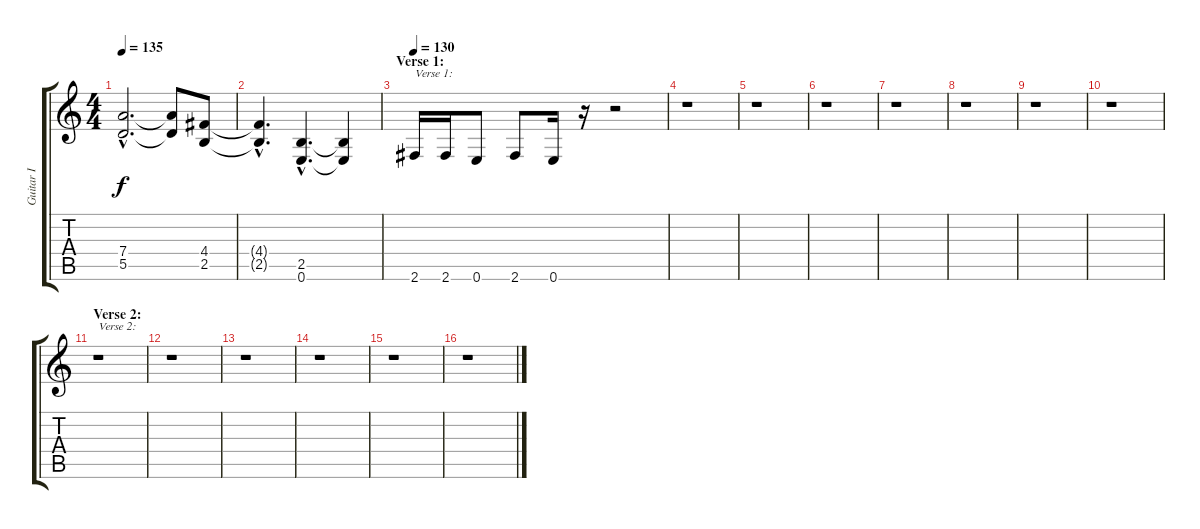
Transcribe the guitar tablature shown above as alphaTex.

\track ("Guitar I" "Guitar I") {instrument distortionguitar}
\staff {score tabs}
\tuning (E4 B3 G3 D3 A2 E2) {hide}
\ts (4 4)
\tempo 135
\clef g2
\ks c
(7.4{hac t} 5.5{hac t}).2{d dy f} (7.4{t} 5.5{t}).8 (4.4 2.5).8 |
(4.4{hac t} 2.5{hac t}).4{d} (2.5{hac} 0.6{hac}).4{d} (2.5{t} 0.6{t}).4 |
\section ("" "Verse 1:")
\tempo 130
2.6.16{txt "Verse 1:"} 2.6.16 0.6.8 2.6.8 0.6.16 r.16 r.2 |
r.1 |
r.1 |
r.1 |
r.1 |
r.1 |
r.1 |
r.1 |
\section ("" "Verse 2:")
r.1{txt "Verse 2:"} |
r.1 |
r.1 |
r.1 |
r.1 |
r.1
